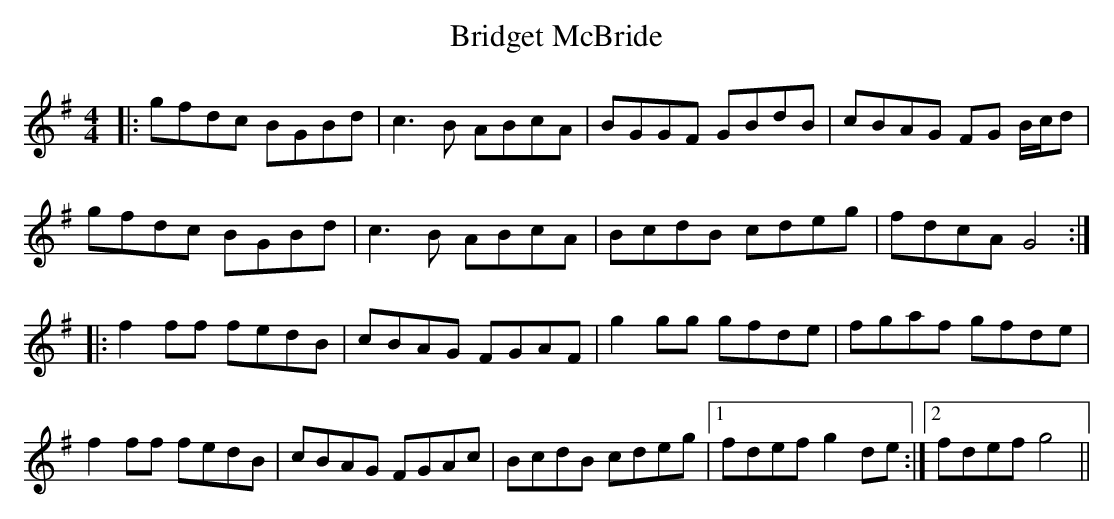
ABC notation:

X:1
T: Bridget McBride
M: 4/4
L: 1/8
K: Gmaj
|:gfdc BGBd|c3B ABcA|BGGF GBdB|cBAG FG B/c/d|
gfdc BGBd|c3B ABcA|BcdB cdeg|fdcA G4:|
|:f2ff fedB|cBAG FGAF|g2gg gfde|fgaf gfde|
f2ff fedB|cBAG FGAc|BcdB cdeg|1 fdef g2de:|2 fdef g4||
